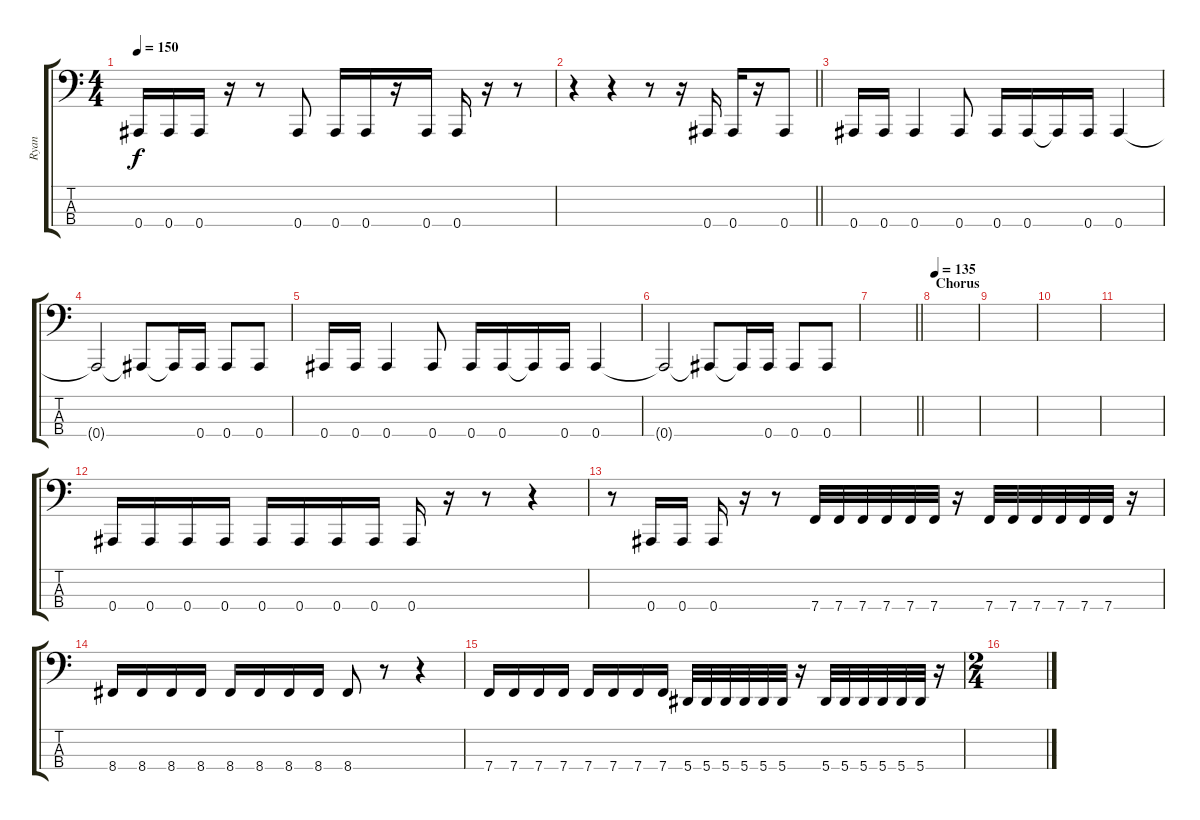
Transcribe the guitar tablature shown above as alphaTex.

\track ("Ryan" "Ryan") {instrument electricbasspick}
\staff {score tabs}
\tuning (Eb2 Bb1 F1 Bb0) {hide}
\ts (4 4)
\tempo 150
\clef f4
\ks c
0.4.16{dy f} 0.4.16 0.4.16 r.16 r.8 0.4.8 0.4.16 0.4.16 r.16 0.4.16 0.4.16 r.16 r.8 |
\barLineRight lightlight
r.4 r.4 r.8 r.16 0.4.16 0.4.16 r.16 0.4.8 |
0.4.16 0.4.16 0.4.4 0.4.8 0.4.16 0.4.16 0.4{t}.16 0.4.16 0.4.4 |
0.4{t}.2 0.4{t}.8 0.4{t}.16 0.4.16 0.4.8 0.4.8 |
0.4.16 0.4.16 0.4.4 0.4.8 0.4.16 0.4.16 0.4{t}.16 0.4.16 0.4.4 |
0.4{t}.2 0.4{t}.8 0.4{t}.16 0.4.16 0.4.8 0.4.8 |
\barLineRight lightlight
|
\section ("" "Chorus")
\tempo 135
|
|
|
|
0.4.16 0.4.16 0.4.16 0.4.16 0.4.16 0.4.16 0.4.16 0.4.16 0.4.16 r.16 r.8 r.4 |
r.8 0.4.16 0.4.16 0.4.16 r.16 r.8 7.4.32 7.4.32 7.4.32 7.4.32 7.4.32 7.4.32 r.16 7.4.32 7.4.32 7.4.32 7.4.32 7.4.32 7.4.32 r.16 |
8.4.16 8.4.16 8.4.16 8.4.16 8.4.16 8.4.16 8.4.16 8.4.16 8.4.8 r.8 r.4 |
7.4.16 7.4.16 7.4.16 7.4.16 7.4.16 7.4.16 7.4.16 7.4.16 5.4.32 5.4.32 5.4.32 5.4.32 5.4.32 5.4.32 r.16 5.4.32 5.4.32 5.4.32 5.4.32 5.4.32 5.4.32 r.16 |
\ts (2 4)
